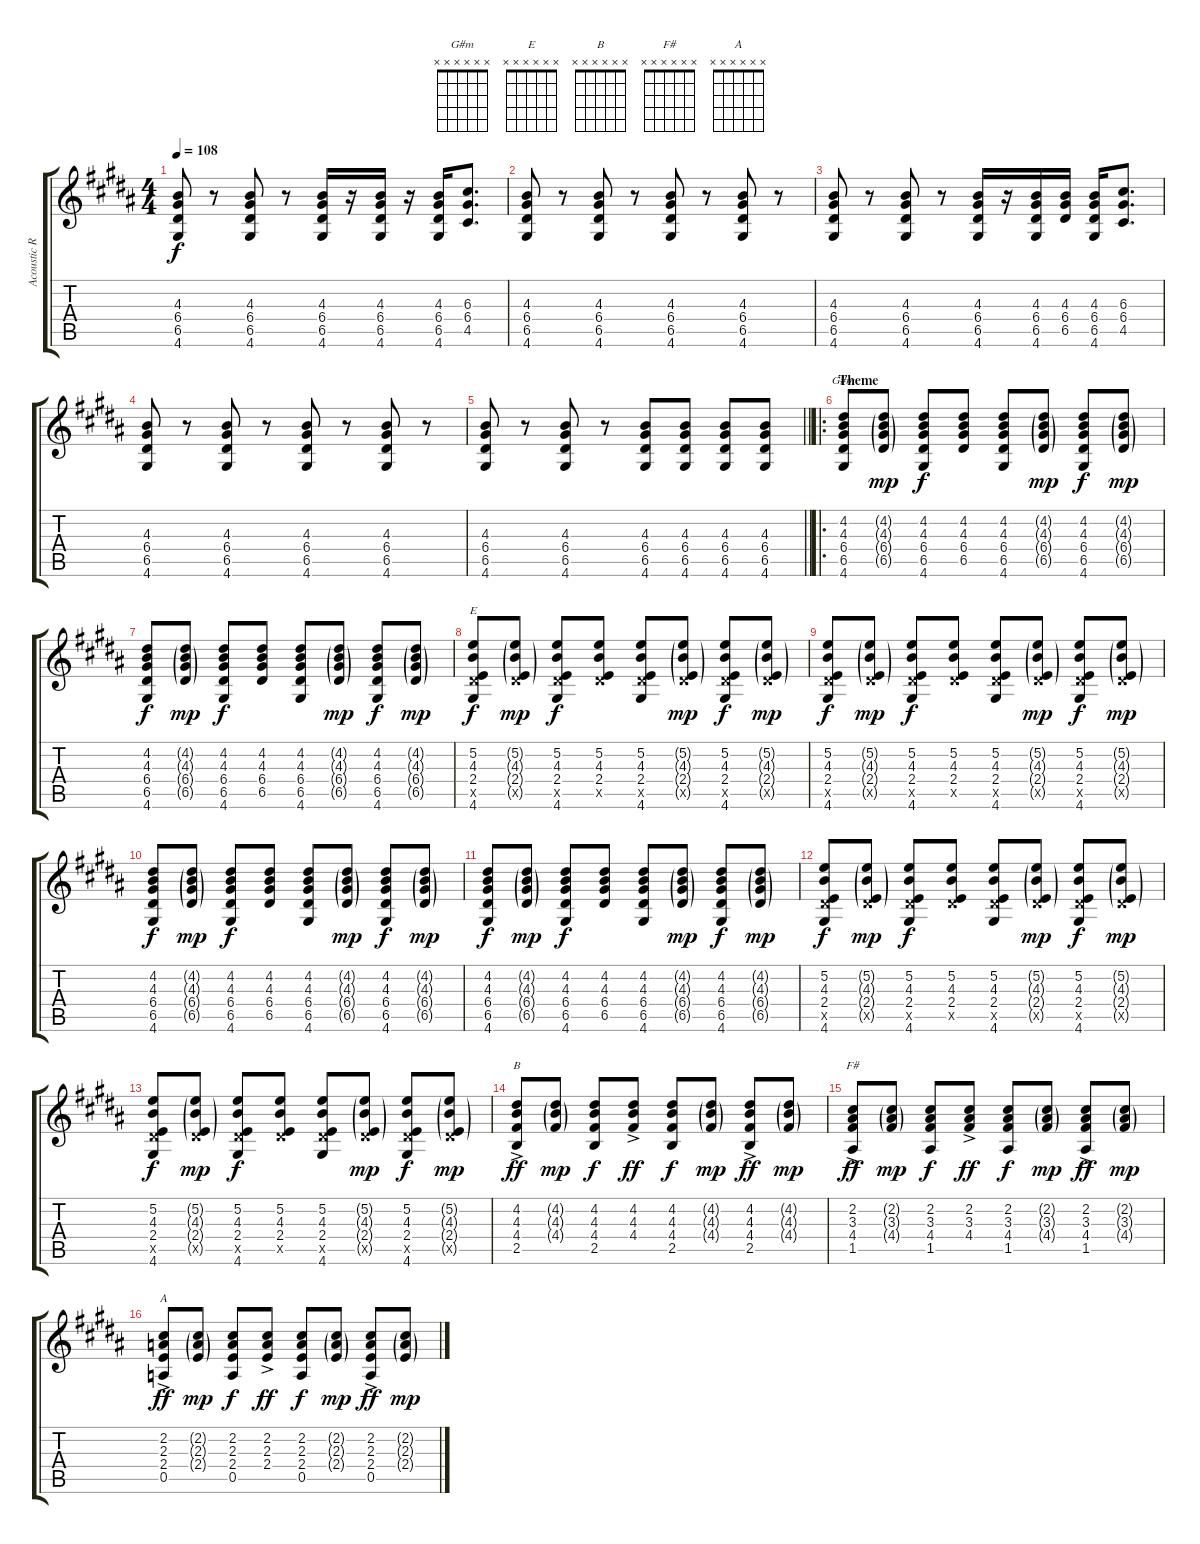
\track ("Acoustic Rhythm Guitar" "Acoustic R") {instrument acousticguitarsteel}
\staff {score tabs}
\tuning (E4 B3 G3 D3 A2 E2) {hide}
\chord ("G#m" x x x x x x)
\chord ("E" x x x x x x)
\chord ("B" x x x x x x)
\chord ("F#" x x x x x x)
\chord ("A" x x x x x x)
\ts (4 4)
\tempo 108
\clef g2
\ks g#minor
(4.3 6.4 6.5 4.6).8{dy f} r.8 (4.3 6.4 6.5 4.6).8 r.8 (4.3 6.4 6.5 4.6).16 r.16 (4.3 6.4 6.5 4.6).16 r.16 (4.3 6.4 6.5 4.6).16 (6.3 6.4 4.5).8{d} |
(4.3 6.4 6.5 4.6).8 r.8 (4.3 6.4 6.5 4.6).8 r.8 (4.3 6.4 6.5 4.6).8 r.8 (4.3 6.4 6.5 4.6).8 r.8 |
(4.3 6.4 6.5 4.6).8 r.8 (4.3 6.4 6.5 4.6).8 r.8 (4.3 6.4 6.5 4.6).16 r.16 (4.3 6.4 6.5 4.6).16 (4.3 6.4 6.5).16 (4.3 6.4 6.5 4.6).16 (6.3 6.4 4.5).8{d} |
(4.3 6.4 6.5 4.6).8 r.8 (4.3 6.4 6.5 4.6).8 r.8 (4.3 6.4 6.5 4.6).8 r.8 (4.3 6.4 6.5 4.6).8 r.8 |
\barLineRight lightlight
(4.3 6.4 6.5 4.6).8 r.8 (4.3 6.4 6.5 4.6).8 r.8 (4.3 6.4 6.5 4.6).8 (4.3 6.4 6.5 4.6).8 (4.3 6.4 6.5 4.6).8 (4.3 6.4 6.5 4.6).8 |
\ro
\section ("" "Theme")
(4.2 4.3 6.4 6.5 4.6).8{ch "G#m"} (4.2{g} 4.3{g} 6.4{g} 6.5{g}).8{dy mp} (4.2 4.3 6.4 6.5 4.6).8{dy f} (4.2 4.3 6.4 6.5).8 (4.2 4.3 6.4 6.5 4.6).8 (4.2{g} 4.3{g} 6.4{g} 6.5{g}).8{dy mp} (4.2 4.3 6.4 6.5 4.6).8{dy f} (4.2{g} 4.3{g} 6.4{g} 6.5{g}).8{dy mp} |
(4.2 4.3 6.4 6.5 4.6).8{dy f} (4.2{g} 4.3{g} 6.4{g} 6.5{g}).8{dy mp} (4.2 4.3 6.4 6.5 4.6).8{dy f} (4.2 4.3 6.4 6.5).8 (4.2 4.3 6.4 6.5 4.6).8 (4.2{g} 4.3{g} 6.4{g} 6.5{g}).8{dy mp} (4.2 4.3 6.4 6.5 4.6).8{dy f} (4.2{g} 4.3{g} 6.4{g} 6.5{g}).8{dy mp} |
(5.2 4.3 2.4 6.5{x} 4.6).8{ch "E" dy f} (5.2{g} 4.3{g} 2.4{g} 6.5{g x}).8{dy mp} (5.2 4.3 2.4 6.5{x} 4.6).8{dy f} (5.2 4.3 2.4 6.5{x}).8 (5.2 4.3 2.4 6.5{x} 4.6).8 (5.2{g} 4.3{g} 2.4{g} 6.5{g x}).8{dy mp} (5.2 4.3 2.4 6.5{x} 4.6).8{dy f} (5.2{g} 4.3{g} 2.4{g} 6.5{g x}).8{dy mp} |
(5.2 4.3 2.4 6.5{x} 4.6).8{dy f} (5.2{g} 4.3{g} 2.4{g} 6.5{g x}).8{dy mp} (5.2 4.3 2.4 6.5{x} 4.6).8{dy f} (5.2 4.3 2.4 6.5{x}).8 (5.2 4.3 2.4 6.5{x} 4.6).8 (5.2{g} 4.3{g} 2.4{g} 6.5{g x}).8{dy mp} (5.2 4.3 2.4 6.5{x} 4.6).8{dy f} (5.2{g} 4.3{g} 2.4{g} 6.5{g x}).8{dy mp} |
(4.2 4.3 6.4 6.5 4.6).8{dy f} (4.2{g} 4.3{g} 6.4{g} 6.5{g}).8{dy mp} (4.2 4.3 6.4 6.5 4.6).8{dy f} (4.2 4.3 6.4 6.5).8 (4.2 4.3 6.4 6.5 4.6).8 (4.2{g} 4.3{g} 6.4{g} 6.5{g}).8{dy mp} (4.2 4.3 6.4 6.5 4.6).8{dy f} (4.2{g} 4.3{g} 6.4{g} 6.5{g}).8{dy mp} |
(4.2 4.3 6.4 6.5 4.6).8{dy f} (4.2{g} 4.3{g} 6.4{g} 6.5{g}).8{dy mp} (4.2 4.3 6.4 6.5 4.6).8{dy f} (4.2 4.3 6.4 6.5).8 (4.2 4.3 6.4 6.5 4.6).8 (4.2{g} 4.3{g} 6.4{g} 6.5{g}).8{dy mp} (4.2 4.3 6.4 6.5 4.6).8{dy f} (4.2{g} 4.3{g} 6.4{g} 6.5{g}).8{dy mp} |
(5.2 4.3 2.4 6.5{x} 4.6).8{dy f} (5.2{g} 4.3{g} 2.4{g} 6.5{g x}).8{dy mp} (5.2 4.3 2.4 6.5{x} 4.6).8{dy f} (5.2 4.3 2.4 6.5{x}).8 (5.2 4.3 2.4 6.5{x} 4.6).8 (5.2{g} 4.3{g} 2.4{g} 6.5{g x}).8{dy mp} (5.2 4.3 2.4 6.5{x} 4.6).8{dy f} (5.2{g} 4.3{g} 2.4{g} 6.5{g x}).8{dy mp} |
(5.2 4.3 2.4 6.5{x} 4.6).8{dy f} (5.2{g} 4.3{g} 2.4{g} 6.5{g x}).8{dy mp} (5.2 4.3 2.4 6.5{x} 4.6).8{dy f} (5.2 4.3 2.4 6.5{x}).8 (5.2 4.3 2.4 6.5{x} 4.6).8 (5.2{g} 4.3{g} 2.4{g} 6.5{g x}).8{dy mp} (5.2 4.3 2.4 6.5{x} 4.6).8{dy f} (5.2{g} 4.3{g} 2.4{g} 6.5{g x}).8{dy mp} |
(4.2{ac} 4.3{ac} 4.4{ac} 2.5{ac}).8{ch "B" dy ff} (4.2{g} 4.3{g} 4.4{g}).8{dy mp} (4.2 4.3 4.4 2.5).8{dy f} (4.2{ac} 4.3{ac} 4.4{ac}).8{dy ff} (4.2 4.3 4.4 2.5).8{dy f} (4.2{g} 4.3{g} 4.4{g}).8{dy mp} (4.2{ac} 4.3{ac} 4.4{ac} 2.5{ac}).8{dy ff} (4.2{g} 4.3{g} 4.4{g}).8{dy mp} |
(2.2{ac} 3.3{ac} 4.4{ac} 1.5{ac}).8{ch "F#" dy ff} (2.2{g} 3.3{g} 4.4{g}).8{dy mp} (2.2 3.3 4.4 1.5).8{dy f} (2.2{ac} 3.3{ac} 4.4{ac}).8{dy ff} (2.2 3.3 4.4 1.5).8{dy f} (2.2{g} 3.3{g} 4.4{g}).8{dy mp} (2.2{ac} 3.3{ac} 4.4{ac} 1.5{ac}).8{dy ff} (2.2{g} 3.3{g} 4.4{g}).8{dy mp} |
(2.2{ac} 2.3{ac} 2.4{ac} 0.5{ac}).8{ch "A" dy ff} (2.2{g} 2.3{g} 2.4{g}).8{dy mp} (2.2 2.3 2.4 0.5).8{dy f} (2.2{ac} 2.3{ac} 2.4{ac}).8{dy ff} (2.2 2.3 2.4 0.5).8{dy f} (2.2{g} 2.3{g} 2.4{g}).8{dy mp} (2.2{ac} 2.3{ac} 2.4{ac} 0.5{ac}).8{dy ff} (2.2{g} 2.3{g} 2.4{g}).8{dy mp}
